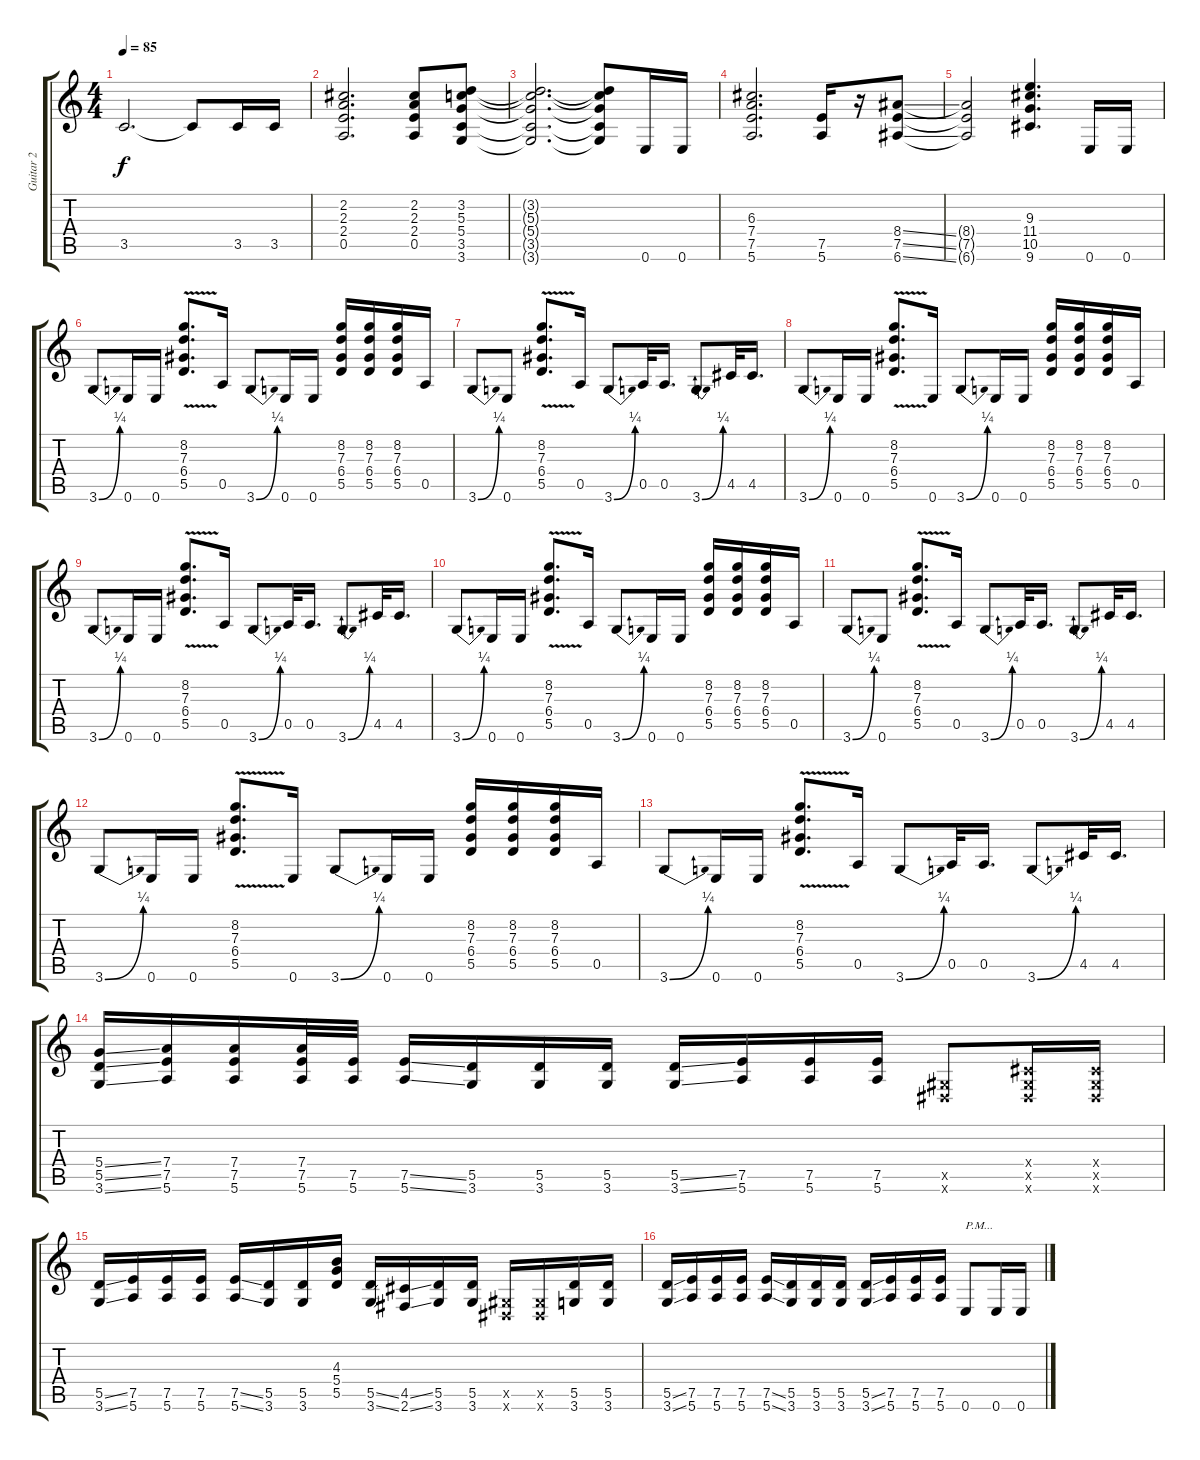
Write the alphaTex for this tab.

\track ("Guitar 2" "Guitar 2") {instrument overdrivenguitar}
\staff {score tabs}
\tuning (E4 B3 G3 D3 A2 E2) {hide}
\ts (4 4)
\tempo 85
\clef g2
\ks c
3.5.2{d dy f} 3.5{t}.8 3.5.16 3.5.16 |
(2.2 2.3 2.4 0.5).2{d} (2.2 2.3 2.4 0.5).8 (3.2 5.3 5.4 3.5 3.6).8 |
(3.2{t} 5.3{t} 5.4{t} 3.5{t} 3.6{t}).2{d} (3.2{t} 5.3{t} 5.4{t} 3.5{t} 3.6{t}).8 0.6.16 0.6.16 |
(6.3 7.4 7.5 5.6).2{d} (7.5 5.6).16 r.16 (8.4{ss} 7.5{ss} 6.6{ss}).8 |
(8.4{t} 7.5{t} 6.6{t}).2 (9.3 11.4 10.5 9.6).4{d} 0.6.16 0.6.16 |
3.6{be (bend 0 0 60 1)}.8 0.6.16 0.6.16 (8.2{v} 7.3{v} 6.4{v} 5.5{v}).8{d} 0.5.16 3.6{be (bend 0 0 60 1)}.8 0.6.16 0.6.16 (8.2 7.3 6.4 5.5).16 (8.2 7.3 6.4 5.5).16 (8.2 7.3 6.4 5.5).16 0.5.16 |
3.6{be (bend 0 0 60 1)}.8 0.6.8 (8.2{v} 7.3{v} 6.4{v} 5.5{v}).8{d} 0.5.16 3.6{be (bend 0 0 60 1)}.8 0.5.32 0.5.16{d} 3.6{be (bend 0 0 60 1)}.8 4.5.32 4.5.16{d} |
3.6{be (bend 0 0 60 1)}.8 0.6.16 0.6.16 (8.2{v} 7.3{v} 6.4{v} 5.5{v}).8{d} 0.6.16 3.6{be (bend 0 0 60 1)}.8 0.6.16 0.6.16 (8.2 7.3 6.4 5.5).16 (8.2 7.3 6.4 5.5).16 (8.2 7.3 6.4 5.5).16 0.5.16 |
3.6{be (bend 0 0 60 1)}.8 0.6.16 0.6.16 (8.2{v} 7.3{v} 6.4{v} 5.5{v}).8{d} 0.5.16 3.6{be (bend 0 0 60 1)}.8 0.5.32 0.5.16{d} 3.6{be (bend 0 0 60 1)}.8 4.5.32 4.5.16{d} |
3.6{be (bend 0 0 60 1)}.8 0.6.16 0.6.16 (8.2{v} 7.3{v} 6.4{v} 5.5{v}).8{d} 0.5.16 3.6{be (bend 0 0 60 1)}.8 0.6.16 0.6.16 (8.2 7.3 6.4 5.5).16 (8.2 7.3 6.4 5.5).16 (8.2 7.3 6.4 5.5).16 0.5.16 |
3.6{be (bend 0 0 60 1)}.8 0.6.8 (8.2{v} 7.3{v} 6.4{v} 5.5{v}).8{d} 0.5.16 3.6{be (bend 0 0 60 1)}.8 0.5.32 0.5.16{d} 3.6{be (bend 0 0 60 1)}.8 4.5.32 4.5.16{d} |
3.6{be (bend 0 0 60 1)}.8 0.6.16 0.6.16 (8.2{v} 7.3{v} 6.4{v} 5.5{v}).8{d} 0.6.16 3.6{be (bend 0 0 60 1)}.8 0.6.16 0.6.16 (8.2 7.3 6.4 5.5).16 (8.2 7.3 6.4 5.5).16 (8.2 7.3 6.4 5.5).16 0.5.16 |
3.6{be (bend 0 0 60 1)}.8 0.6.16 0.6.16 (8.2{v} 7.3{v} 6.4{v} 5.5{v}).8{d} 0.5.16 3.6{be (bend 0 0 60 1)}.8 0.5.32 0.5.16{d} 3.6{be (bend 0 0 60 1)}.8 4.5.32 4.5.16{d} |
(5.4{ss} 5.5{ss} 3.6{ss}).16 (7.4 7.5 5.6).16 (7.4 7.5 5.6).16 (7.4 7.5 5.6).32 (7.5 5.6).32 (7.5{ss} 5.6{ss}).16 (5.5 3.6).16 (5.5 3.6).16 (5.5 3.6).16 (5.5{ss} 3.6{ss}).16 (7.5 5.6).16 (7.5 5.6).16 (7.5 5.6).16 (-1.5{x} -1.6{x}).8 (-1.4{x} -1.5{x} -1.6{x}).16 (-1.4{x} -1.5{x} -1.6{x}).16 |
(5.5{ss} 3.6{ss}).16 (7.5 5.6).16 (7.5 5.6).16 (7.5 5.6).16 (7.5{ss} 5.6{ss}).16 (5.5 3.6).16 (5.5 3.6).16 (4.3 5.4 5.5).16 (5.5{ss} 3.6{ss}).16 (4.5{ss} 2.6{ss}).16 (5.5 3.6).16 (5.5 3.6).16 (-1.5{x} -1.6{x}).16 (-1.5{x} -1.6{x}).16 (5.5 3.6).16 (5.5 3.6).16 |
(5.5{ss} 3.6{ss}).16 (7.5 5.6).16 (7.5 5.6).16 (7.5 5.6).16 (7.5{ss} 5.6{ss}).16 (5.5 3.6).16 (5.5 3.6).16 (5.5 3.6).16 (5.5{ss} 3.6{ss}).16 (7.5 5.6).16 (7.5 5.6).16 (7.5 5.6).16 0.6.8{txt "P.M..."} 0.6.16 0.6.16
